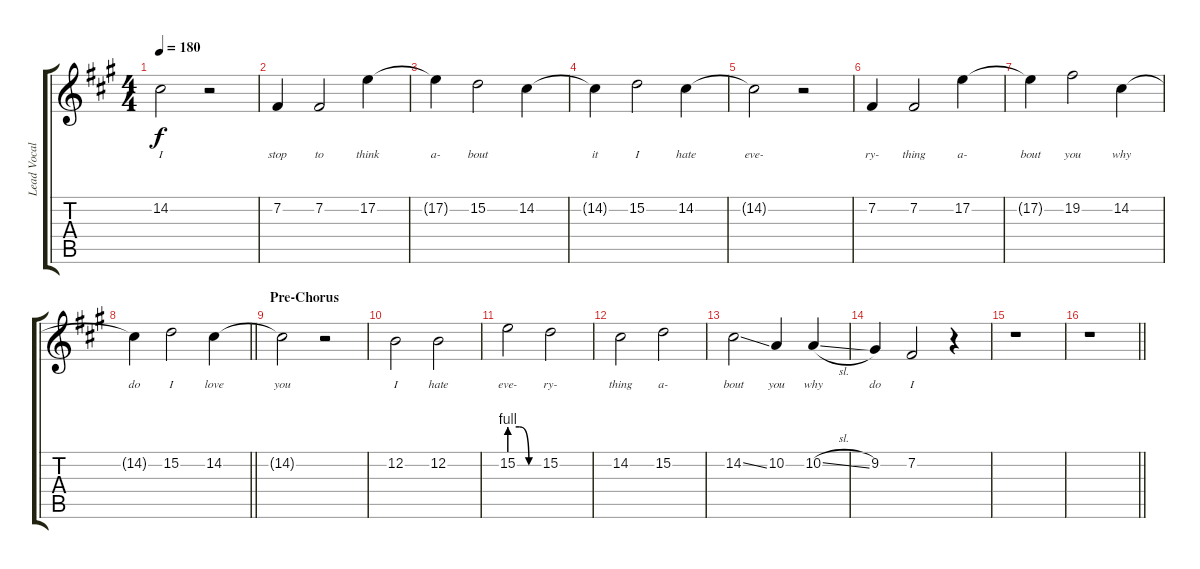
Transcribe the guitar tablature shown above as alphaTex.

\track ("Lead Vocal (Adam Gontier)" "Lead Vocal") {instrument acousticguitarsteel}
\staff {score tabs}
\tuning (E4 B2 G3 D3 A2 E2) {hide}
\ts (4 4)
\tempo 180
\clef g2
\ks f#minor
14.2{t}.2{lyrics (0 "I") lyrics (1 "") lyrics (2 "") lyrics (3 "") lyrics (4 "") dy f} r.2 |
7.2.4{lyrics (0 "stop") lyrics (1 "") lyrics (2 "") lyrics (3 "") lyrics (4 "")} 7.2.2{lyrics (0 "to") lyrics (1 "") lyrics (2 "") lyrics (3 "") lyrics (4 "")} 17.2.4{lyrics (0 "think") lyrics (1 "") lyrics (2 "") lyrics (3 "") lyrics (4 "")} |
17.2{t}.4{lyrics (0 "a-") lyrics (1 "") lyrics (2 "") lyrics (3 "") lyrics (4 "")} 15.2.2{lyrics (0 "bout") lyrics (1 "") lyrics (2 "") lyrics (3 "") lyrics (4 "")} 14.2.4{lyrics (0 "") lyrics (1 "") lyrics (2 "") lyrics (3 "") lyrics (4 "")} |
14.2{t}.4{lyrics (0 "it") lyrics (1 "") lyrics (2 "") lyrics (3 "") lyrics (4 "")} 15.2.2{lyrics (0 "I") lyrics (1 "") lyrics (2 "") lyrics (3 "") lyrics (4 "")} 14.2.4{lyrics (0 "hate") lyrics (1 "") lyrics (2 "") lyrics (3 "") lyrics (4 "")} |
14.2{t}.2{lyrics (0 "eve-") lyrics (1 "") lyrics (2 "") lyrics (3 "") lyrics (4 "")} r.2 |
7.2.4{lyrics (0 "ry-") lyrics (1 "") lyrics (2 "") lyrics (3 "") lyrics (4 "")} 7.2.2{lyrics (0 "thing") lyrics (1 "") lyrics (2 "") lyrics (3 "") lyrics (4 "")} 17.2.4{lyrics (0 "a-") lyrics (1 "") lyrics (2 "") lyrics (3 "") lyrics (4 "")} |
17.2{t}.4{lyrics (0 "bout") lyrics (1 "") lyrics (2 "") lyrics (3 "") lyrics (4 "")} 19.2.2{lyrics (0 "you") lyrics (1 "") lyrics (2 "") lyrics (3 "") lyrics (4 "")} 14.2.4{lyrics (0 "why") lyrics (1 "") lyrics (2 "") lyrics (3 "") lyrics (4 "")} |
\barLineRight lightlight
14.2{t}.4{lyrics (0 "do") lyrics (1 "") lyrics (2 "") lyrics (3 "") lyrics (4 "")} 15.2.2{lyrics (0 "I") lyrics (1 "") lyrics (2 "") lyrics (3 "") lyrics (4 "")} 14.2.4{lyrics (0 "love") lyrics (1 "") lyrics (2 "") lyrics (3 "") lyrics (4 "")} |
\section ("" "Pre-Chorus")
14.2{t}.2{lyrics (0 "you") lyrics (1 "") lyrics (2 "") lyrics (3 "") lyrics (4 "")} r.2 |
12.2.2{lyrics (0 "I") lyrics (1 "") lyrics (2 "") lyrics (3 "") lyrics (4 "")} 12.2.2{lyrics (0 "hate") lyrics (1 "") lyrics (2 "") lyrics (3 "") lyrics (4 "")} |
15.2{be (custom 0 4 20 4 40 0 60 0)}.2{lyrics (0 "eve-") lyrics (1 "") lyrics (2 "") lyrics (3 "") lyrics (4 "")} 15.2.2{lyrics (0 "ry-") lyrics (1 "") lyrics (2 "") lyrics (3 "") lyrics (4 "")} |
14.2.2{lyrics (0 "thing") lyrics (1 "") lyrics (2 "") lyrics (3 "") lyrics (4 "")} 15.2.2{lyrics (0 "a-") lyrics (1 "") lyrics (2 "") lyrics (3 "") lyrics (4 "")} |
14.2{ss}.2{lyrics (0 "bout") lyrics (1 "") lyrics (2 "") lyrics (3 "") lyrics (4 "")} 10.2.4{lyrics (0 "you") lyrics (1 "") lyrics (2 "") lyrics (3 "") lyrics (4 "")} 10.2{sl}.4{lyrics (0 "why") lyrics (1 "") lyrics (2 "") lyrics (3 "") lyrics (4 "")} |
9.2.4{lyrics (0 "do") lyrics (1 "") lyrics (2 "") lyrics (3 "") lyrics (4 "")} 7.2.2{lyrics (0 "I") lyrics (1 "") lyrics (2 "") lyrics (3 "") lyrics (4 "")} r.4 |
r.1 |
\barLineRight lightlight
r.1
